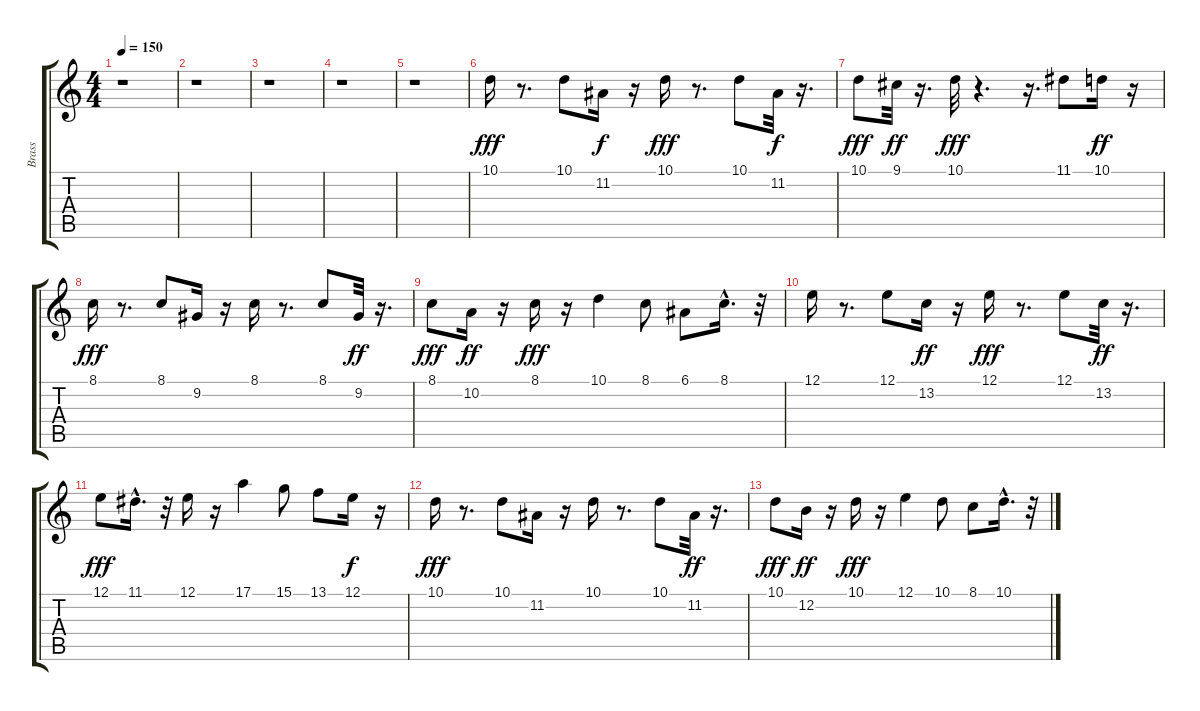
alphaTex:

\track ("Brass" "Brass") {instrument brasssection}
\staff {score tabs}
\tuning (E4 B3 G3 D3 A2 E2) {hide}
\ts (4 4)
\tempo 150
\clef g2
\ks c
r.1{dy fff} |
r.1 |
r.1 |
r.1 |
r.1 |
10.1.16{volume 16} r.8{d} 10.1.8 11.2.16{dy f} r.16 10.1.16{dy fff} r.8{d} 10.1.8 11.2.32{dy f} r.16{d} |
10.1.8{dy fff} 9.1.32{dy ff} r.16{d} 10.1.32{dy fff} r.4{d} r.16{d} 11.1.8 10.1.16{dy ff} r.16 |
8.1.16{dy fff} r.8{d} 8.1.8 9.2.16 r.16 8.1.16 r.8{d} 8.1.8 9.2.32{dy ff} r.16{d} |
8.1.8{dy fff} 10.2.16{dy ff} r.16 8.1.16{dy fff} r.16 10.1.4 8.1.8 6.1.8 8.1{hac}.16{d} r.32 |
12.1.16 r.8{d} 12.1.8 13.2.16{dy ff} r.16 12.1.16{dy fff} r.8{d} 12.1.8 13.2.32{dy ff} r.16{d} |
12.1.8{dy fff} 11.1{hac}.16{d} r.32 12.1.16 r.16 17.1.4 15.1.8 13.1.8 12.1.16{dy f} r.16 |
10.1.16{dy fff} r.8{d} 10.1.8 11.2.16 r.16 10.1.16 r.8{d} 10.1.8 11.2.32{dy ff} r.16{d} |
10.1.8{dy fff} 12.2.16{dy ff} r.16 10.1.16{dy fff} r.16 12.1.4 10.1.8 8.1.8 10.1{hac}.16{d} r.32
